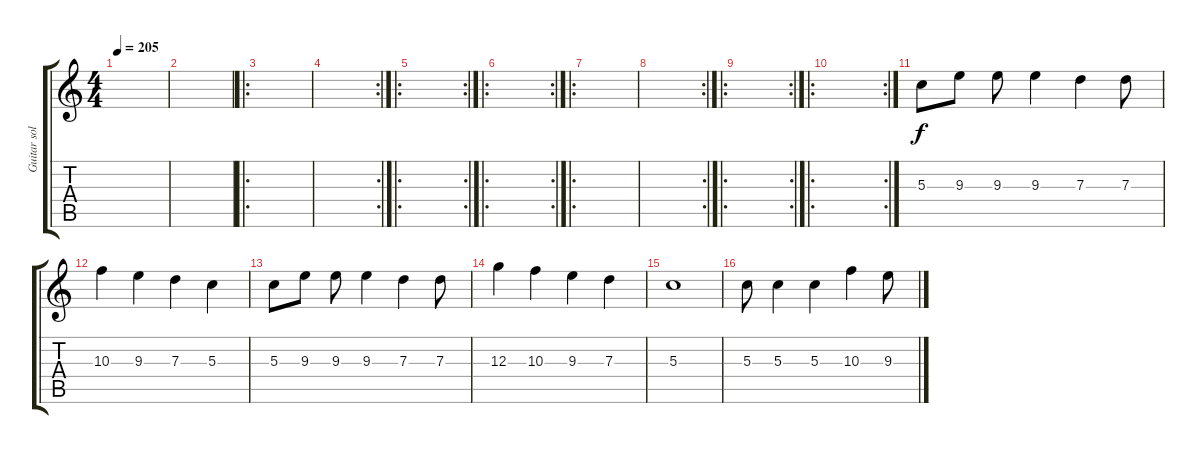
\track ("Guitar solo " "Guitar sol") {instrument distortionguitar}
\staff {score tabs}
\tuning (E4 B3 G3 D3 A2 E2) {hide}
\ts (4 4)
\tempo 205
\clef g2
\ks c
|
|
\ro
|
\rc 2
|
\ro
\rc 2
|
\ro
\rc 2
|
\ro
|
\rc 2
|
\ro
\rc 2
|
\ro
\rc 2
|
5.3.8 9.3.8 9.3.8 9.3.4 7.3.4 7.3.8 |
10.3.4 9.3.4 7.3.4 5.3.4 |
5.3.8 9.3.8 9.3.8 9.3.4 7.3.4 7.3.8 |
12.3.4 10.3.4 9.3.4 7.3.4 |
5.3.1 |
5.3.8 5.3.4 5.3.4 10.3.4 9.3.8
